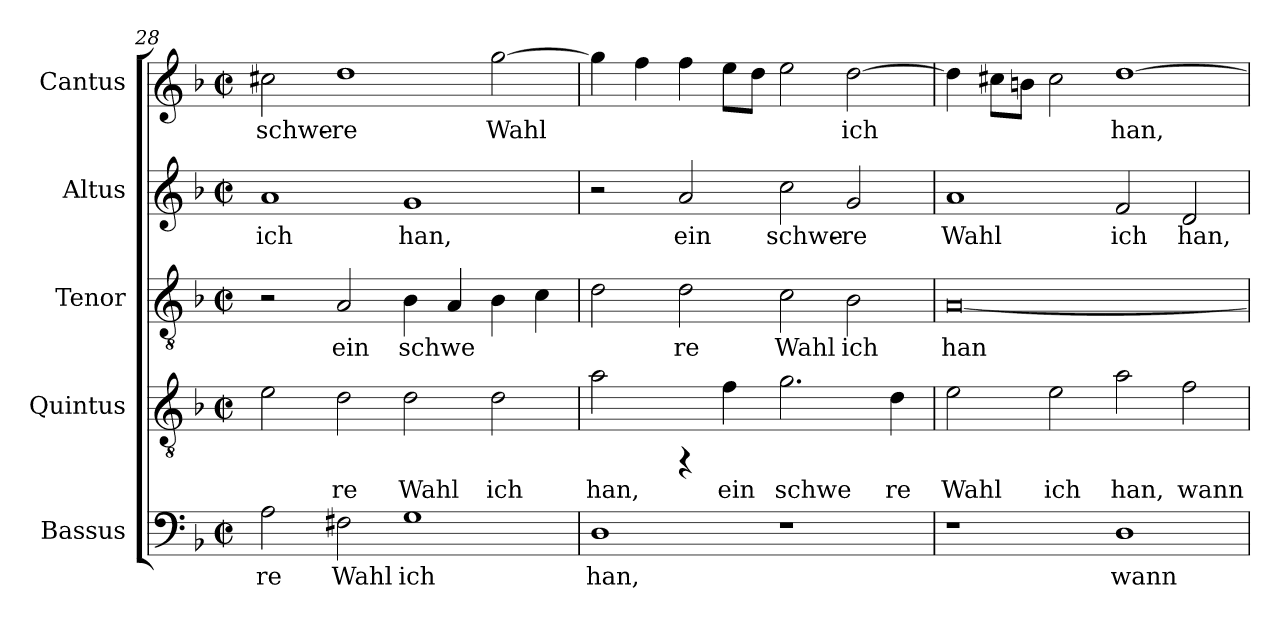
**kern	**text	**kern	**text	**kern	**text	**kern	**text	**kern	**text
*part5	*part5	*part4	*part4	*part3	*part3	*part2	*part2	*part1	*part1
*staff5	*staff5	*staff4	*staff4	*staff3	*staff3	*staff2	*staff2	*staff1	*staff1
*I"Bassus	*	*I"Quintus	*	*I"Tenor	*	*I"Altus	*	*I"Cantus	*
*clefF4	*	*clefGv2	*	*clefGv2	*	*clefG2	*	*clefG2	*
*k[b-]	*	*k[b-]	*	*k[b-]	*	*k[b-]	*	*k[b-]	*
*F:	*	*F:	*	*F:	*	*F:	*	*F:	*
*M2/2	*	*M2/2	*	*M2/2	*	*M2/2	*	*M2/2	*
*met(c|)	*	*met(c|)	*	*met(c|)	*	*met(c|)	*	*met(c|)	*
=28	=28	=28	=28	=28	=28	=28	=28	=28	=28
!	!LO:LY:b:cj	!	!LO:LY:b:cj	!	!	!	!LO:LY:b:cj	!	!LO:LY:b:cj
2A\	re	2e\	.	2r	.	1a	ich	2cc#X\	schwe-
!	!LO:LY:b:cj	!	!LO:LY:b:cj	!	!LO:LY:b:cj	!	!	!	!LO:LY:b:cj
2F#X\	Wahl	2d\	re	2A/	ein	.	.	1dd	-re
!	!LO:LY:b:cj	!	!LO:LY:b:cj	!	!LO:LY:b:cj	!	!LO:LY:b:cj	!	!
1G	ich	2d\	Wahl	4B-\	schwe-	1g	han,	.	.
!	!	!	!	!	!LO:LY:b:cj	!	!	!	!
.	.	.	.	4A/	--	.	.	.	.
!	!	!	!LO:LY:b:cj	!	!LO:LY:b:cj	!	!	!	!LO:LY:b:cj
.	.	2d\	ich	4B-\	--	.	.	[>2gg\	Wahl
!	!	!	!	!	!LO:LY:b:cj	!	!	!	!
.	.	.	.	4c\	--	.	.	.	.
=29	=29	=29	=29	=29	=29	=29	=29	=29	=29
!	!LO:LY:b:cj	!	!LO:LY:b:cj	!	!LO:LY:b:cj	!	!	!	!LO:LY:b:cj
1D	han,	2a\	han,	2d\	--	2r	.	4gg\]	.
!	!	!	!	!	!	!	!	!	!LO:LY:b:cj
.	.	.	.	.	.	.	.	4ff\	.
!	!	!	!	!	!LO:LY:b:cj	!	!LO:LY:b:cj	!	!LO:LY:b:cj
.	.	4rFF	.	2d\	-re	2a/	ein	4ff\	.
!	!	!	!LO:LY:b:cj	!	!	!	!	!	!LO:LY:b:cj
.	.	4f\	ein	.	.	.	.	8ee\L	.
!	!	!	!	!	!	!	!	!	!LO:LY:b:cj
.	.	.	.	.	.	.	.	8dd\J	.
!	!	!	!LO:LY:b:cj	!	!LO:LY:b:cj	!	!LO:LY:b:cj	!	!LO:LY:b:cj
1r	.	2.g\	schwe	2c\	Wahl	2cc\	schwe-	2ee\	.
!	!	!	!	!	!LO:LY:b:cj	!	!LO:LY:b:cj	!	!LO:LY:b:cj
.	.	.	.	2B-\	ich	2g/	-re	[>2dd\	ich
!	!	!	!LO:LY:b:cj	!	!	!	!	!	!
.	.	4d\	re	.	.	.	.	.	.
=30	=30	=30	=30	=30	=30	=30	=30	=30	=30
!	!	!	!LO:LY:b:cj	!	!LO:LY:b:cj	!	!LO:LY:b:cj	!	!LO:LY:b:cj
1r	.	2e\	Wahl	[<0A	han	1a	Wahl	4dd\]	.
!	!	!	!	!	!	!	!	!	!LO:LY:b:cj
.	.	.	.	.	.	.	.	8cc#\L	.
!	!	!	!	!	!	!	!	!	!LO:LY:b:cj
.	.	.	.	.	.	.	.	8b\J	.
!	!	!	!LO:LY:b:cj	!	!	!	!	!	!LO:LY:b:cj
.	.	2e\	ich	.	.	.	.	2cc#\	.
!	!LO:LY:b:cj	!	!LO:LY:b:cj	!	!	!	!LO:LY:b:cj	!	!LO:LY:b:cj
1D	wann	2a\	han,	.	.	2f/	ich	[<1dd	han,
!	!	!	!LO:LY:b:cj	!	!	!	!LO:LY:b:cj	!	!
.	.	2f\	wann	.	.	2d/	han,	.	.
=	=	=	=	=	=	=	=	=	=
*-	*-	*-	*-	*-	*-	*-	*-	*-	*-
